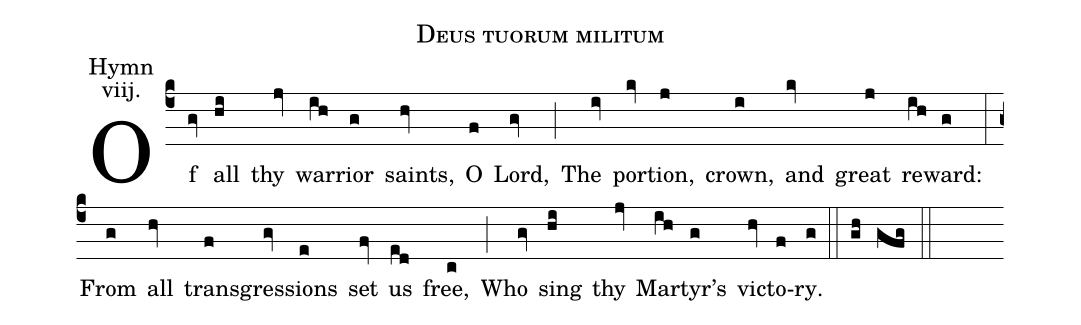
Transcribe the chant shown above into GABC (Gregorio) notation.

name: Deus tuorum militum;
annotation: Hymn;
annotation: viij.;
mode: 8;
office-part: hymnus;
%%
(c4)Of(gv) all(hi) thy(jv) war(ih)rior(g) saints,(hv) O(f) Lord,(gv) (;)
The(iv) por(kv)tion,(j) crown,(i) and(kv) great(j) re(ih)ward:(g) (:)
From(g) all(hv) trans(f)gres(gv)sions(e) set(fv) us(ed) free,(c) (;)
Who(gv) sing(hi) thy(jv) Mar(ih)tyr’s(g) vic(hv)to(f)ry.(g) (::)
(gh) (gfg) (::)
